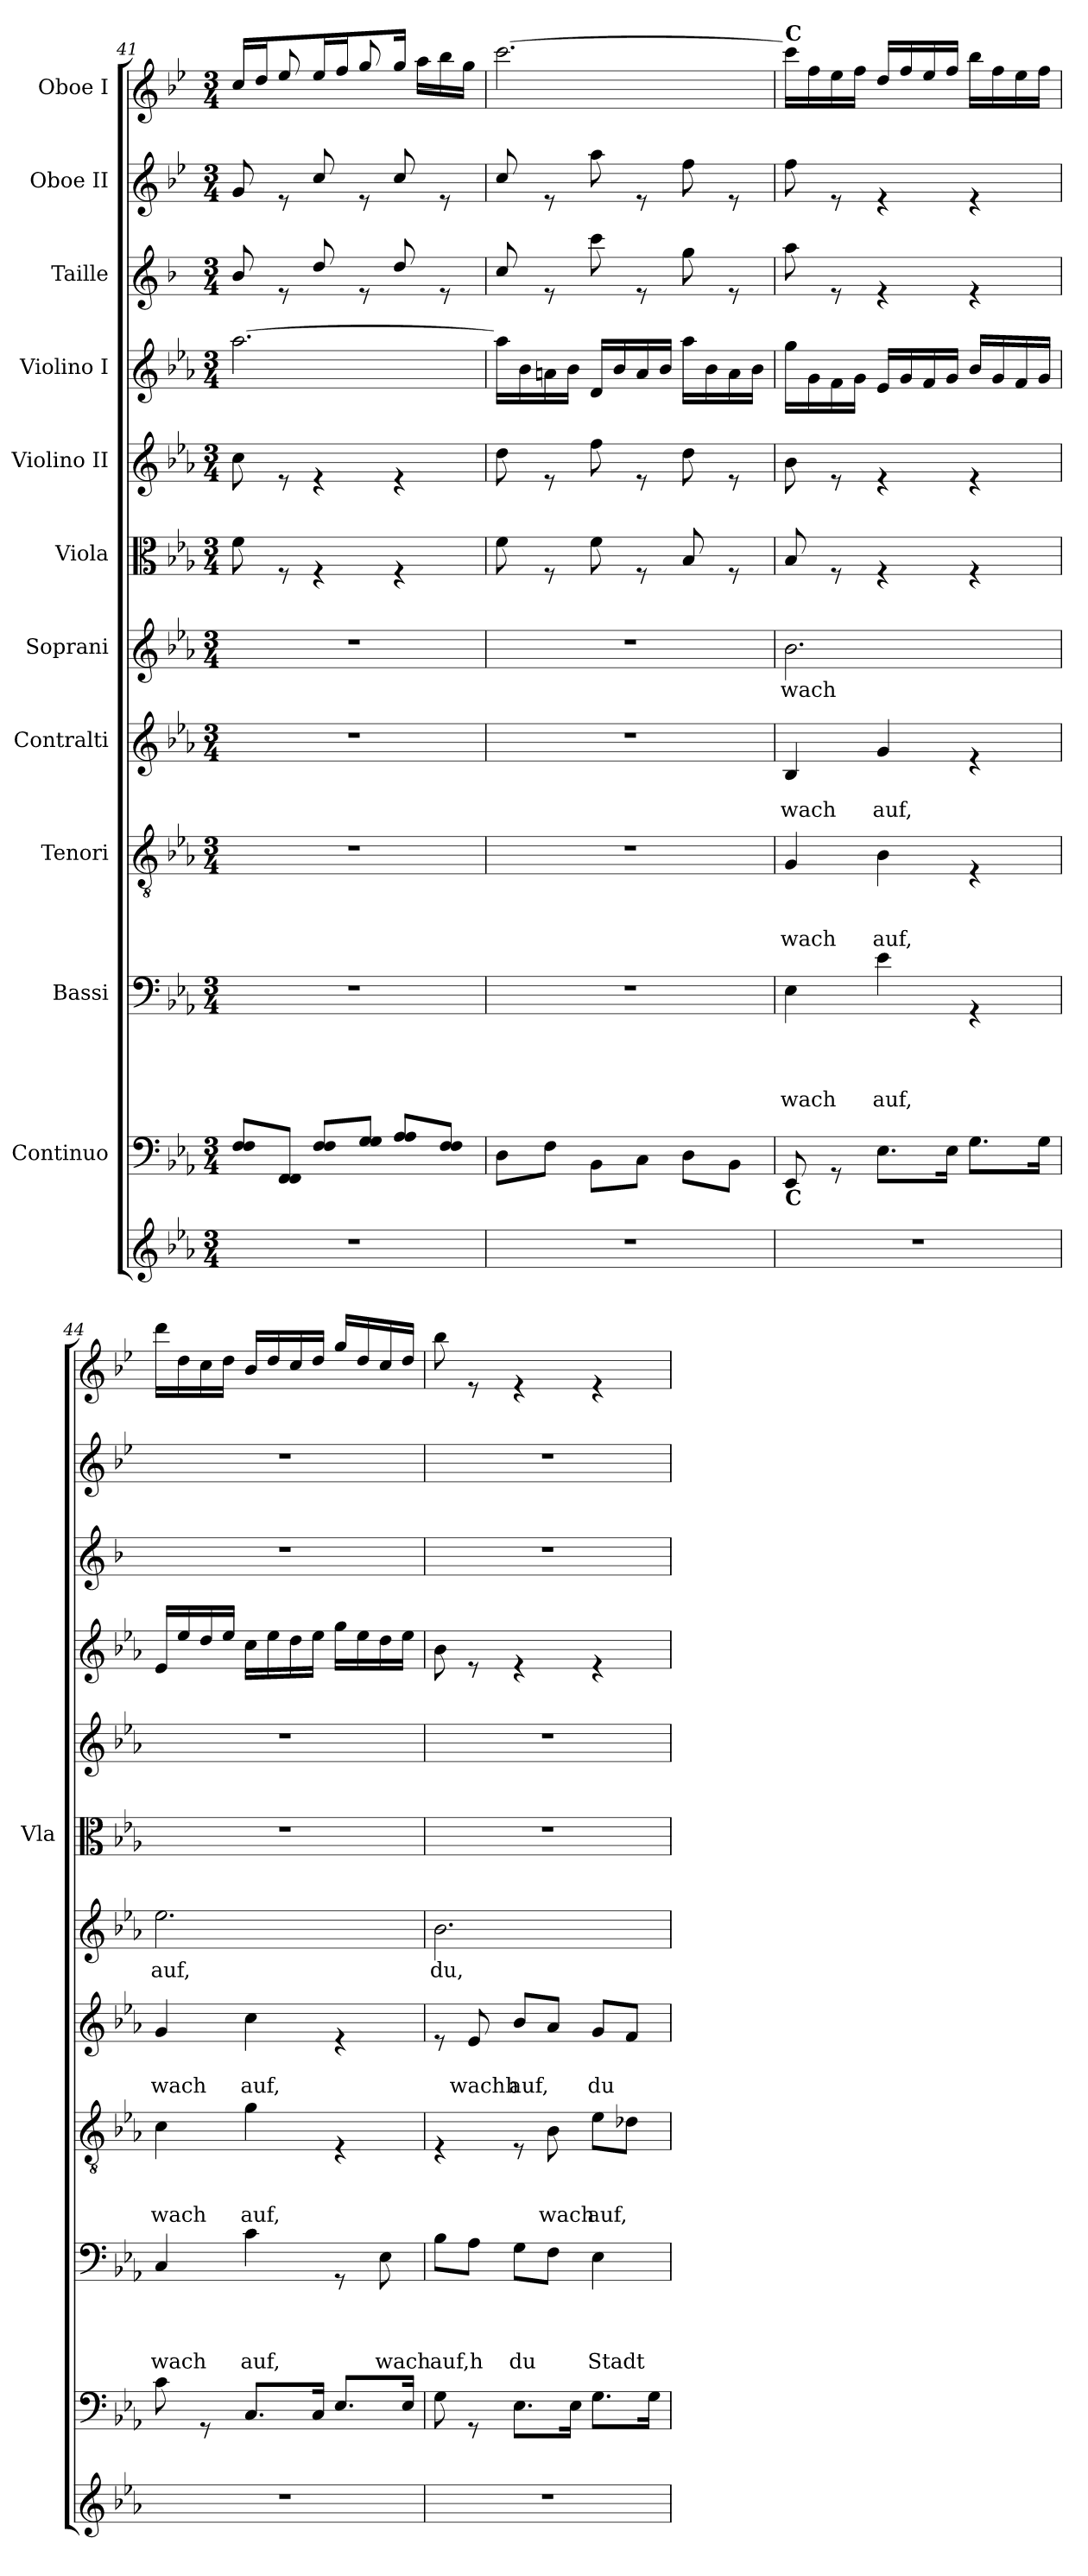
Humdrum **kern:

**kern	**kern	**kern	**text	**text	**text	**text	**kern	**text	**text	**text	**kern	**text	**text	**kern	**text	**kern	**kern	**kern	**kern	**kern	**kern
*part12	*part11	*part10	*part10	*part10	*part10	*part10	*part9	*part9	*part9	*part9	*part8	*part8	*part8	*part7	*part7	*part6	*part5	*part4	*part3	*part2	*part1
*staff12	*staff11	*staff10	*staff10	*staff10	*staff10	*staff10	*staff9	*staff9	*staff9	*staff9	*staff8	*staff8	*staff8	*staff7	*staff7	*staff6	*staff5	*staff4	*staff3	*staff2	*staff1
*	*I"Continuo	*I"Bassi	*	*	*	*	*I"Tenori	*	*	*	*I"Contralti	*	*	*I"Soprani	*	*I"Viola	*I"Violino II	*I"Violino I	*I"Taille	*I"Oboe II	*I"Oboe I
*	*	*	*	*	*	*	*	*	*	*	*	*	*	*	*	*I'Vla	*	*	*	*	*
*clefG2	*clefF4	*clefF4	*	*	*	*	*clefGv2	*	*	*	*clefG2	*	*	*clefG2	*	*clefC3	*clefG2	*clefG2	*clefG2	*clefG2	*clefG2
*	*	*	*	*	*	*	*	*	*	*	*	*	*	*	*	*	*	*	*ITrd4c7	*ITrd4c7	*ITrd4c7
*k[b-e-a-]	*k[b-e-a-]	*k[b-e-a-]	*	*	*	*	*k[b-e-a-]	*	*	*	*k[b-e-a-]	*	*	*k[b-e-a-]	*	*k[b-e-a-]	*k[b-e-a-]	*k[b-e-a-]	*k[b-e-]	*k[b-e-a-]	*k[b-e-a-]
*E-:	*E-:	*E-:	*	*	*	*	*E-:	*	*	*	*E-:	*	*	*E-:	*	*E-:	*E-:	*E-:	*B-:	*E-:	*E-:
*M3/4	*M3/4	*M3/4	*	*	*	*	*M3/4	*	*	*	*M3/4	*	*	*M3/4	*	*M3/4	*M3/4	*M3/4	*M3/4	*M3/4	*M3/4
=41	=41	=41	=41	=41	=41	=41	=41	=41	=41	=41	=41	=41	=41	=41	=41	=41	=41	=41	=41	=41	=41
*	*	*	*	*	*	*	*	*	*	*	*	*	*	*	*	*	*	*	*	*	*^
2.r	8F/ 8F/L	2.r	.	.	.	.	2.r	.	.	.	2.r	.	.	2.r	.	8f\	8cc\	[2.aa-\	8e-/	8c/	16f/LL	8ryy
.	.	.	.	.	.	.	.	.	.	.	.	.	.	.	.	.	.	.	.	.	16g/	.
.	8FF/ 8FF/J	.	.	.	.	.	.	.	.	.	.	.	.	.	.	8rF	8re	.	8re	8re	8ryy	8a-/
.	8F/ 8F/L	.	.	.	.	.	.	.	.	.	.	.	.	.	.	4rF	4re	.	8g/	8f/	16a-/	8ryy
.	.	.	.	.	.	.	.	.	.	.	.	.	.	.	.	.	.	.	.	.	16b-/	.
.	8G/ 8G/J	.	.	.	.	.	.	.	.	.	.	.	.	.	.	.	.	.	8re	8re	8ryy	8cc/
.	8A-/ 8A-/L	.	.	.	.	.	.	.	.	.	.	.	.	.	.	4rF	4re	.	8g/	8f/	16cc/JJ	16ryy
.	.	.	.	.	.	.	.	.	.	.	.	.	.	.	.	.	.	.	.	.	8.ryy	16dd\LL
.	8F/ 8F/J	.	.	.	.	.	.	.	.	.	.	.	.	.	.	.	.	.	8re	8re	.	16ee-\
.	.	.	.	.	.	.	.	.	.	.	.	.	.	.	.	.	.	.	.	.	.	16cc\JJ
*	*	*	*	*	*	*	*	*	*	*	*	*	*	*	*	*	*	*	*	*	*v	*v
!!LO:PB:g=z
=42	=42	=42	=42	=42	=42	=42	=42	=42	=42	=42	=42	=42	=42	=42	=42	=42	=42	=42	=42	=42	=42
2.r	8D\L	2.r	.	.	.	.	2.r	.	.	.	2.r	.	.	2.r	.	8f\	8dd\	16aa-\LL]	8f/	8f/	[2.ff\
.	.	.	.	.	.	.	.	.	.	.	.	.	.	.	.	.	.	16b-\	.	.	.
.	8F\J	.	.	.	.	.	.	.	.	.	.	.	.	.	.	8rF	8re	16an\	8re	8re	.
.	.	.	.	.	.	.	.	.	.	.	.	.	.	.	.	.	.	16b-\JJ	.	.	.
.	8BB-\L	.	.	.	.	.	.	.	.	.	.	.	.	.	.	8f\	8ff\	16d/LL	8ff\	8dd\	.
.	.	.	.	.	.	.	.	.	.	.	.	.	.	.	.	.	.	16b-/	.	.	.
.	8C\J	.	.	.	.	.	.	.	.	.	.	.	.	.	.	8rF	8re	16a/	8re	8re	.
.	.	.	.	.	.	.	.	.	.	.	.	.	.	.	.	.	.	16b-/JJ	.	.	.
.	8D\L	.	.	.	.	.	.	.	.	.	.	.	.	.	.	8B-/	8dd\	16aa-\LL	8cc\	8b-\	.
.	.	.	.	.	.	.	.	.	.	.	.	.	.	.	.	.	.	16b-\	.	.	.
.	8BB-\J	.	.	.	.	.	.	.	.	.	.	.	.	.	.	8rF	8re	16a\	8re	8re	.
.	.	.	.	.	.	.	.	.	.	.	.	.	.	.	.	.	.	16b-\JJ	.	.	.
!!LO:LB:g=z
=43	=43	=43	=43	=43	=43	=43	=43	=43	=43	=43	=43	=43	=43	=43	=43	=43	=43	=43	=43	=43	=43
!	!	!	!	!	!	!	!	!	!	!	!	!	!	!	!	!	!	!	!	!	!LO:TX:a:B:t=C
!	!LO:TX:b:B:t=C	!	!	!	!	!	!	!	!	!	!	!	!	!	!	!	!	!	!	!	!
!	!	!	!	!	!	!LO:LY:b	!	!	!	!LO:LY:b	!	!	!LO:LY:b	!	!LO:LY:b	!	!	!	!	!	!
2.r	8EE-/	4E-\	.	.	.	wach	4G/	.	.	wach	4B-/	.	-wach	2.b-\	wach	8B-/	8b-\	16gg\LL	8dd\	8b-\	16ff\LL]
.	.	.	.	.	.	.	.	.	.	.	.	.	.	.	.	.	.	16g\	.	.	16b-\
.	8rGG	.	.	.	.	.	.	.	.	.	.	.	.	.	.	8rF	8re	16f\	8re	8re	16a-\
.	.	.	.	.	.	.	.	.	.	.	.	.	.	.	.	.	.	16g\JJ	.	.	16b-\JJ
!	!	!	!	!	!	!LO:LY:b	!	!	!	!LO:LY:b	!	!	!LO:LY:b	!	!	!	!	!	!	!	!
.	8.E-\L	4e-\	.	.	.	auf,	4B-\	.	.	auf,	4g/	.	auf,	.	.	4rF	4re	16e-/LL	4re	4re	16g/LL
.	.	.	.	.	.	.	.	.	.	.	.	.	.	.	.	.	.	16g/	.	.	16b-/
.	.	.	.	.	.	.	.	.	.	.	.	.	.	.	.	.	.	16f/	.	.	16a-/
.	16E-\Jk	.	.	.	.	.	.	.	.	.	.	.	.	.	.	.	.	16g/JJ	.	.	16b-/JJ
.	8.G\L	4rGG	.	.	.	.	4rE	.	.	.	4re	.	.	.	.	4rF	4re	16b-/LL	4re	4re	16ee-\LL
.	.	.	.	.	.	.	.	.	.	.	.	.	.	.	.	.	.	16g/	.	.	16b-\
.	.	.	.	.	.	.	.	.	.	.	.	.	.	.	.	.	.	16f/	.	.	16a-\
.	16G\Jk	.	.	.	.	.	.	.	.	.	.	.	.	.	.	.	.	16g/JJ	.	.	16b-\JJ
=44	=44	=44	=44	=44	=44	=44	=44	=44	=44	=44	=44	=44	=44	=44	=44	=44	=44	=44	=44	=44	=44
!	!	!	!	!	!	!LO:LY:b	!	!	!	!LO:LY:b	!	!	!LO:LY:b	!	!LO:LY:b	!	!	!	!	!	!
2.r	8c\	4C/	.	.	.	wach	4c\	.	.	wach	4g/	.	wach	2.ee-\	auf,	2.r	2.r	16e-/LL	2.r	2.r	16gg\LL
.	.	.	.	.	.	.	.	.	.	.	.	.	.	.	.	.	.	16ee-/	.	.	16g\
.	8rGG	.	.	.	.	.	.	.	.	.	.	.	.	.	.	.	.	16dd/	.	.	16f\
.	.	.	.	.	.	.	.	.	.	.	.	.	.	.	.	.	.	16ee-/JJ	.	.	16g\JJ
!	!	!	!	!	!	!LO:LY:b	!	!	!	!LO:LY:b	!	!	!LO:LY:b	!	!	!	!	!	!	!	!
.	8.C/L	4c\	.	.	.	auf,	4g\	.	.	auf,	4cc\	.	auf,	.	.	.	.	16cc\LL	.	.	16e-/LL
.	.	.	.	.	.	.	.	.	.	.	.	.	.	.	.	.	.	16ee-\	.	.	16g/
.	.	.	.	.	.	.	.	.	.	.	.	.	.	.	.	.	.	16dd\	.	.	16f/
.	16C/Jk	.	.	.	.	.	.	.	.	.	.	.	.	.	.	.	.	16ee-\JJ	.	.	16g/JJ
.	8.E-/L	8rGG	.	.	.	.	4rE	.	.	.	4re	.	.	.	.	.	.	16gg\LL	.	.	16cc/LL
.	.	.	.	.	.	.	.	.	.	.	.	.	.	.	.	.	.	16ee-\	.	.	16g/
!	!	!	!	!	!	!LO:LY:b	!	!	!	!	!	!	!	!	!	!	!	!	!	!	!
.	.	8E-\	.	.	.	wach	.	.	.	.	.	.	.	.	.	.	.	16dd\	.	.	16f/
.	16E-/Jk	.	.	.	.	.	.	.	.	.	.	.	.	.	.	.	.	16ee-\JJ	.	.	16g/JJ
=45	=45	=45	=45	=45	=45	=45	=45	=45	=45	=45	=45	=45	=45	=45	=45	=45	=45	=45	=45	=45	=45
!	!	!	!	!	!	!LO:LY:b	!	!	!	!	!	!	!	!	!LO:LY:b	!	!	!	!	!	!
2.r	8G\	8B-\L	.	.	.	auf,h	4rE	.	.	.	8re	.	.	2.b-\	du,	2.r	2.r	8b-\	2.r	2.r	8ee-\
!	!	!	!	!	!	!	!	!	!	!	!	!	!LO:LY:b	!	!	!	!	!	!	!	!
.	8rGG	8A-\J	.	.	.	.	.	.	.	.	8e-/	.	wachh	.	.	.	.	8re	.	.	8re
!	!	!	!	!	!	!LO:LY:b	!	!	!	!	!	!	!LO:LY:b	!	!	!	!	!	!	!	!
.	8.E-\L	8G\L	.	.	.	du	8rE	.	.	.	8b-/L	.	auf,	.	.	.	.	4re	.	.	4re
!	!	!	!	!	!	!	!	!	!	!LO:LY:b	!	!	!	!	!	!	!	!	!	!	!
.	.	8F\J	.	.	.	.	8B-\	.	.	wach	8a-/J	.	.	.	.	.	.	.	.	.	.
.	16E-\Jk	.	.	.	.	.	.	.	.	.	.	.	.	.	.	.	.	.	.	.	.
!	!	!	!	!	!	!LO:LY:b	!	!	!	!LO:LY:b	!	!	!LO:LY:b	!	!	!	!	!	!	!	!
.	8.G\L	4E-\	.	.	.	Stadt	8e-\L	.	.	auf,	8g/L	.	du	.	.	.	.	4re	.	.	4re
.	.	.	.	.	.	.	8d-X\J	.	.	.	8f/J	.	.	.	.	.	.	.	.	.	.
.	16G\Jk	.	.	.	.	.	.	.	.	.	.	.	.	.	.	.	.	.	.	.	.
=	=	=	=	=	=	=	=	=	=	=	=	=	=	=	=	=	=	=	=	=	=
*-	*-	*-	*-	*-	*-	*-	*-	*-	*-	*-	*-	*-	*-	*-	*-	*-	*-	*-	*-	*-	*-
